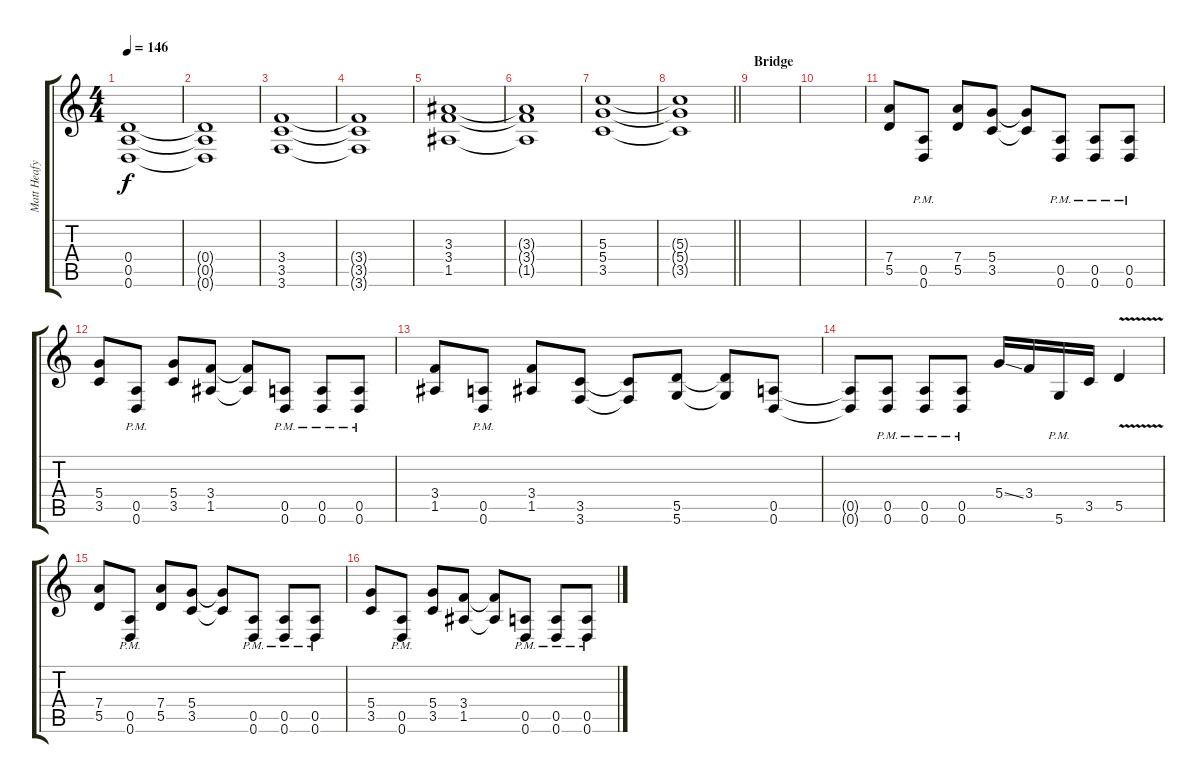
\track ("Matt Heafy Rhythm" "Matt Heafy") {instrument distortionguitar}
\staff {score tabs}
\tuning (E4 B3 G3 D3 A2 D2) {hide}
\ts (4 4)
\tempo 146
\clef g2
\ks c
(0.4 0.5 0.6).1{dy f} |
(0.4{t} 0.5{t} 0.6{t}).1 |
(3.4 3.5 3.6).1 |
(3.4{t} 3.5{t} 3.6{t}).1 |
(3.3 3.4 1.5).1 |
(3.3{t} 3.4{t} 1.5{t}).1 |
(5.3 5.4 3.5).1 |
\barLineRight lightlight
(5.3{t} 5.4{t} 3.5{t}).1 |
\section ("" "Bridge")
|
|
(7.4 5.5).8 (0.5{pm} 0.6{pm}).8 (7.4 5.5).8 (5.4 3.5).8 (5.4{t} 3.5{t}).8 (0.5{pm} 0.6{pm}).8 (0.5{pm} 0.6{pm}).8 (0.5{pm} 0.6{pm}).8 |
(5.4 3.5).8 (0.5{pm} 0.6{pm}).8 (5.4 3.5).8 (3.4 1.5).8 (3.4{t} 1.5{t}).8 (0.5{pm} 0.6{pm}).8 (0.5{pm} 0.6{pm}).8 (0.5{pm} 0.6{pm}).8 |
(3.4 1.5).8 (0.5{pm} 0.6{pm}).8 (3.4 1.5).8 (3.5 3.6).8 (3.5{t} 3.6{t}).8 (5.5 5.6).8 (5.5{t} 5.6{t}).8 (0.5 0.6).8 |
(0.5{t} 0.6{t}).8 (0.5{pm} 0.6{pm}).8 (0.5{pm} 0.6{pm}).8 (0.5{pm} 0.6{pm}).8 5.4{ss}.16 3.4.16 5.6{pm}.16 3.5.16 5.5{v}.4 |
(7.4 5.5).8 (0.5{pm} 0.6{pm}).8 (7.4 5.5).8 (5.4 3.5).8 (5.4{t} 3.5{t}).8 (0.5{pm} 0.6{pm}).8 (0.5{pm} 0.6{pm}).8 (0.5{pm} 0.6{pm}).8 |
(5.4 3.5).8 (0.5{pm} 0.6{pm}).8 (5.4 3.5).8 (3.4 1.5).8 (3.4{t} 1.5{t}).8 (0.5{pm} 0.6{pm}).8 (0.5{pm} 0.6{pm}).8 (0.5{pm} 0.6{pm}).8
